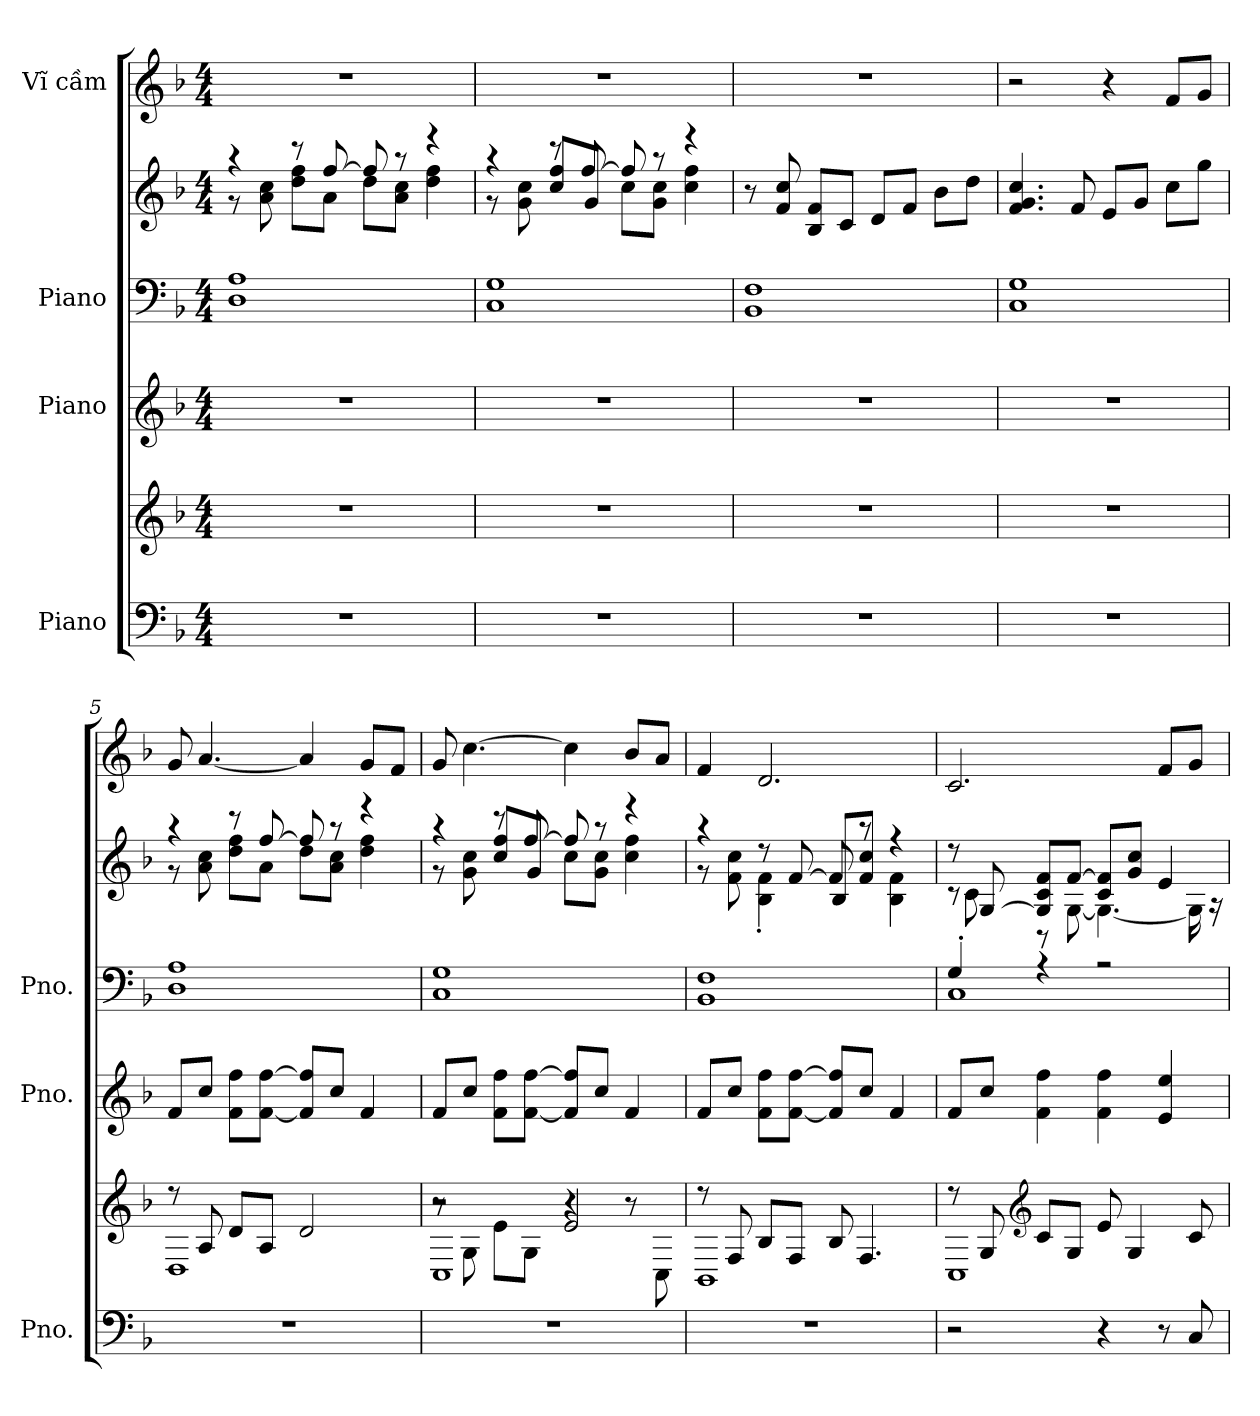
**kern	**kern	**kern	**kern	**kern	**kern
*part4	*part4	*part3	*part2	*part2	*part1
*staff6	*staff5	*staff4	*staff3	*staff2	*staff1
*I"Piano	*	*I"Piano	*I"Piano	*	*I"Vĩ cầm
*I'Pno.	*	*I'Pno.	*I'Pno.	*	*
*clefF4	*clefG2	*clefG2	*clefF4	*clefG2	*clefG2
*k[b-]	*k[b-]	*k[b-]	*k[b-]	*k[b-]	*k[b-]
*M4/4	*M4/4	*M4/4	*M4/4	*M4/4	*M4/4
=1	=1	=1	=1	=1	=1
*	*	*	*	*^	*
1r	1r	1r	1D 1A	4r	8r	1r
.	.	.	.	.	8a\ 8cc\	.
.	.	.	.	8r	8dd\ 8ff\L	.
.	.	.	.	[8ff/	8a\J	.
.	.	.	.	8ff/]	8dd\L	.
.	.	.	.	8r	8a\ 8cc\J	.
.	.	.	.	4r	4dd\ 4ff\	.
=2	=2	=2	=2	=2	=2	=2
1r	1r	1r	1C 1G	4r	8r	1r
.	.	.	.	.	8g\ 8cc\	.
.	.	.	.	8r	8cc/ 8ff/L	.
.	.	.	.	[8ff/	8g/J	.
.	.	.	.	8ff/]	8cc\L	.
.	.	.	.	8r	8g\ 8cc\J	.
.	.	.	.	4r	4cc\ 4ff\	.
*	*	*	*	*v	*v	*
=3	=3	=3	=3	=3	=3
1r	1r	1r	1BB- 1F	8r	1r
.	.	.	.	8f/ 8cc/	.
.	.	.	.	8B-/ 8f/L	.
.	.	.	.	8c/J	.
.	.	.	.	8d/L	.
.	.	.	.	8f/J	.
.	.	.	.	8b-\L	.
.	.	.	.	8dd\J	.
=4	=4	=4	=4	=4	=4
1r	1r	1r	1C 1G	4.f/ 4.g/ 4.cc/	2r
.	.	.	.	8f/	.
.	.	.	.	8e/L	4r
.	.	.	.	8g/J	.
.	.	.	.	8cc\L	8f/L
.	.	.	.	8gg\J	8g/J
=5	=5	=5	=5	=5	=5
*	*^	*	*	*^	*
1r	8r	1D	8f/L	1D 1A	4r	8r	8g/
.	8A/	.	8cc/J	.	.	8a\ 8cc\	[4.a/
.	8d/L	.	8f\ 8ff\L	.	8r	8dd\ 8ff\L	.
.	8A/J	.	[8f\ [8ff\J	.	[8ff/	8a\J	.
.	2d/	.	8f]/ 8ff]/L	.	8ff/]	8dd\L	4a/]
.	.	.	8cc/J	.	8r	8a\ 8cc\J	.
.	.	.	4f/	.	4r	4dd\ 4ff\	8g/L
.	.	.	.	.	.	.	8f/J
=6	=6	=6	=6	=6	=6	=6	=6
*	*	*^	*	*	*	*	*
1r	2r	8r	1C	8f/L	1C 1G	4r	8r	8g/
.	.	8G\	.	8cc/J	.	.	8g\ 8cc\	[4.cc\
.	.	8e\L	.	8f\ 8ff\L	.	8r	8cc/ 8ff/L	.
.	.	8G\J	.	[8f\ [8ff\J	.	[8ff/	8g/J	.
.	2e/	4r	.	8f]/ 8ff]/L	.	8ff/]	8cc\L	4cc\]
.	.	.	.	8cc/J	.	8r	8g\ 8cc\J	.
.	.	8r	.	4f/	.	4r	4cc\ 4ff\	8b-/L
.	.	8C\	.	.	.	.	.	8a/J
*	*	*v	*v	*	*	*	*	*
=7	=7	=7	=7	=7	=7	=7	=7
1r	8r	1BB-	8f/L	1BB- 1F	4r	8r	4f/
.	8F/	.	8cc/J	.	.	8f\ 8cc\	.
.	8B-/L	.	8f\ 8ff\L	.	8r	4B-\' 4f\'	2.d/
.	8F/J	.	[8f\ [8ff\J	.	[8f/	.	.
.	8B-/	.	8f]/ 8ff]/L	.	8f/]	8B-/L	.
.	4.F/	.	8cc/J	.	8r	8f/ 8cc/J	.
.	.	.	4f/	.	4r	4B-\ 4f\	.
=8	=8	=8	=8	=8	=8	=8	=8
*	*	*	*	*^	*	*	*
2r	8r	1C	8f/L	4G'/	1C	8r	8r	2.c/
.	8G/	.	8cc/J	.	.	[8G/	8c\	.
*	*clefG2	*	*	*	*	*	*	*
.	8c/L	.	4f\ 4ff\	4r	.	8G]/ 8c/ 8f/L	8r	.
.	8G/J	.	.	.	.	[8f/J	[8G\	.
4r	8e/	.	4f\ 4ff\	2r	.	8c/ 8f]/L	4.G\_	.
.	4G/	.	.	.	.	8g/ 8cc/J	.	.
8r	.	.	4e/ 4ee/	.	.	4e/	.	8f/L
8C/	8c/	.	.	.	.	.	16G\]	8g/J
.	.	.	.	.	.	.	16r	.
*	*	*	*	*v	*v	*	*	*
*	*v	*v	*	*	*v	*v	*
=	=	=	=	=	=
*-	*-	*-	*-	*-	*-
